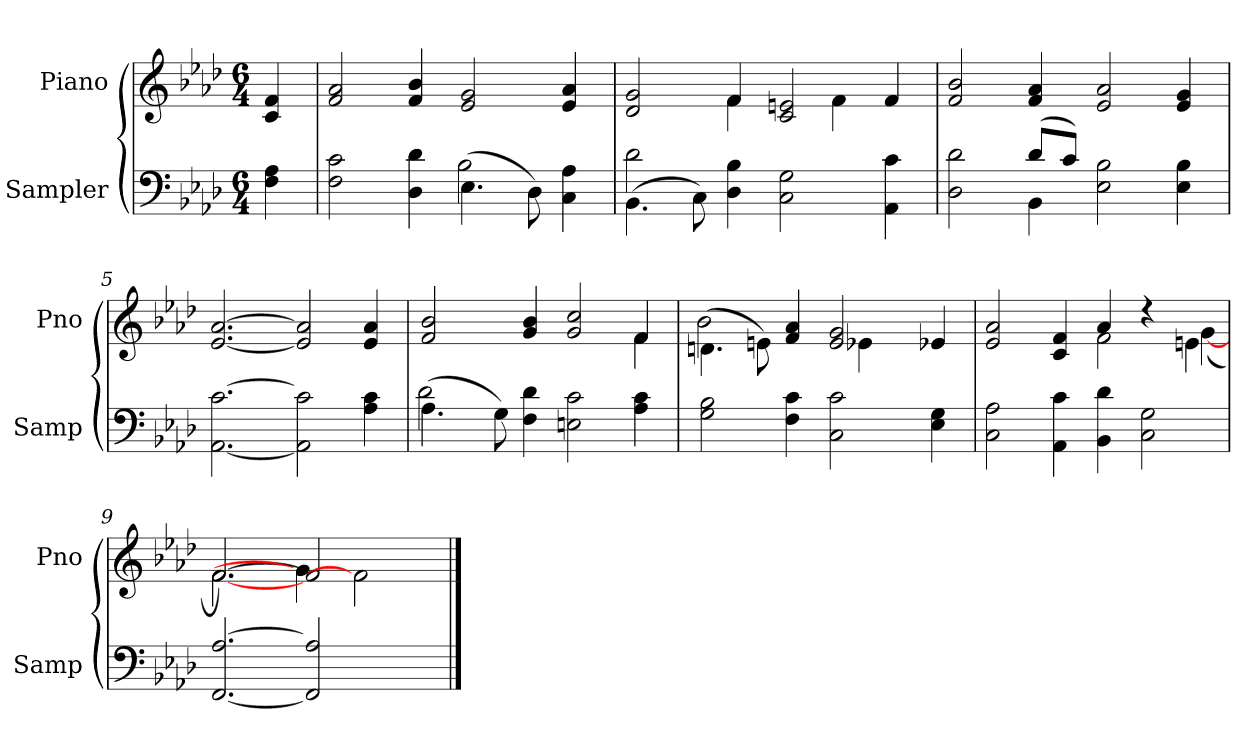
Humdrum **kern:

**kern	**kern
*part2	*part1
*staff2	*staff1
*I"Sampler	*I"Piano
*I'Samp	*I'Pno
*clefF4	*clefG2
*k[b-e-a-d-]	*k[b-e-a-d-]
*A-:	*A-:
*M6/4	*M6/4
=1	=1
4F 4A-	4c 4f
=2	=2
*^	*
2F 2c	2.ryy	2f 2a-
4D- 4d-	.	4f 4b-
(4.E-\	2B-	2e- 2g
8D-\)	.	.
4C 4A-	4ryy	4e- 4a-
=3	=3	=3
*	*	*^
(4.BB-\	2d-	2d- 2g	2ryy
8C\)	.	.	.
4D- 4B-	1ryy	4f/	4f
2C 2G	.	2c 2en	4ryy
.	.	.	4f
4AA- 4c	.	4f/	4ryy
*	*	*v	*v
=4	=4	=4
2D- 2d-	2ryy	2f 2b-
(8d-/L	4BB-	4f 4a-
8c/J)	.	.
2E- 2B-	2.ryy	2e- 2a-
4E- 4B-	.	4e- 4g
*v	*v	*
=5	=5
[2.AA- [2.c	[2.e- [2.a-
2AA-] 2c]	2e-] 2a-]
4A- 4c	4e- 4a-
=6	=6
*^	*^
(4.A-\	2d-	2f 2b-	4ryy
*	*	*v	*v
8G\)	.	.
4F 4d-	1ryy	4g 4b-
2En 2c	.	2g 2cc
*	*	*^
4A- 4c	.	4f/	4f
*v	*v	*	*
=7	=7	=7
2G 2B-	(4.dn\	2b-
.	8en\)	.
4F 4c	4f 4a-	4.ryy
2C 2c	2e 2g	.
.	.	4e-X
.	.	4.ryy
4E- 4G	4e-X/	.
=8	=8	=8
2C 2A-	2e- 2a-	2.ryy
4AA- 4c	4c 4f	.
4BB- 4d-	4a-/	2f
2C 2G	4r	.
.	4en\	([4g
=9	=9	=9
[2.FF [2.A-	[2.f/)	[2.f
2FF] 2A-]	2f/]	4g]
.	.	2f]
4ryy	4ryy	.
*	*v	*v
==	==
*-	*-
